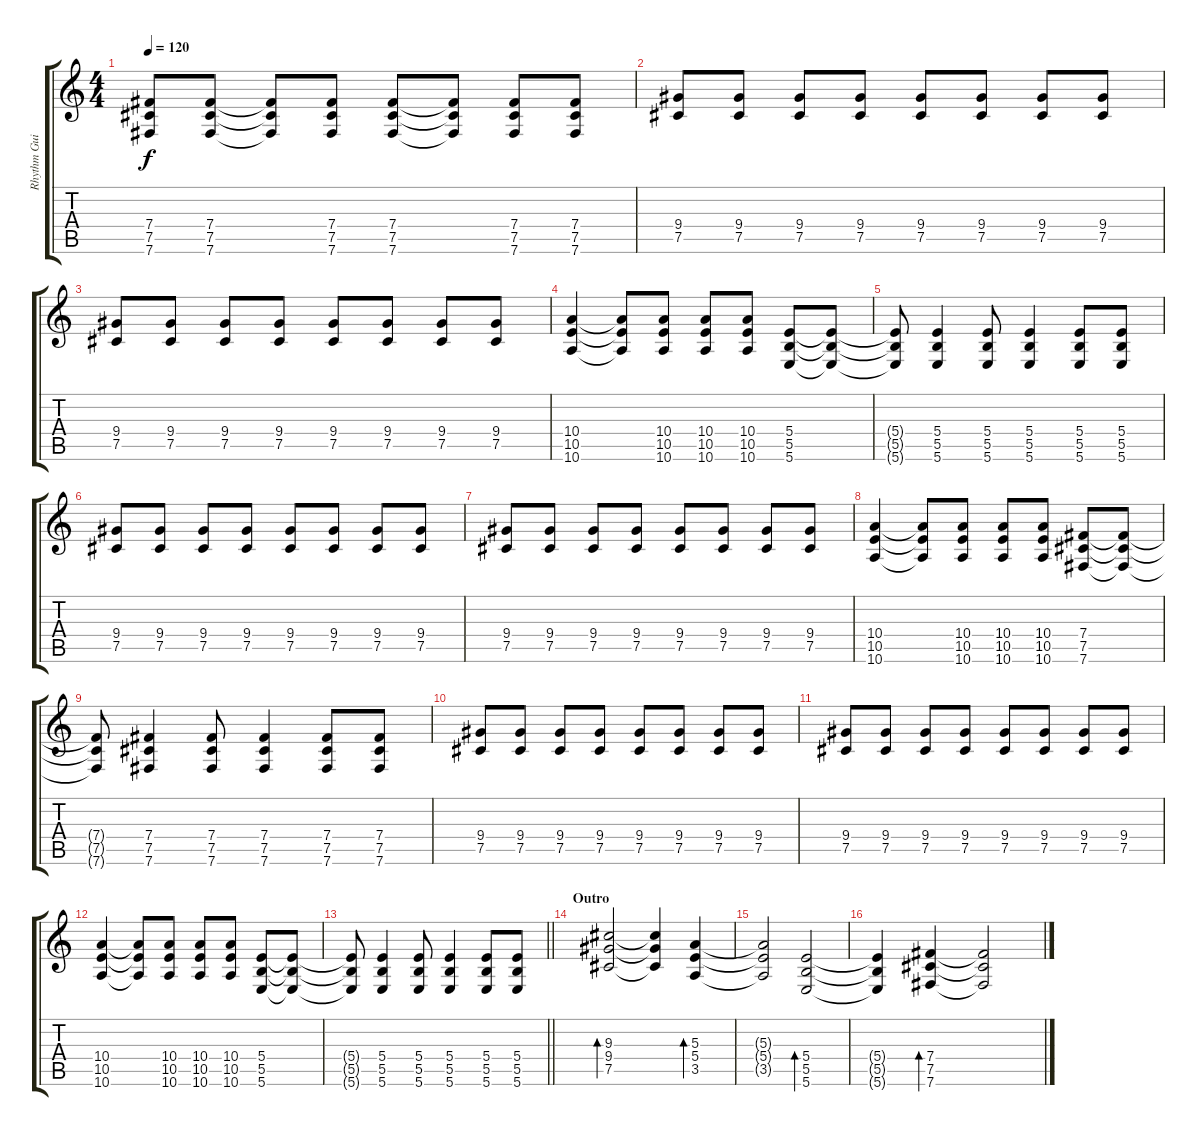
\track ("Rhythm Guitar" "Rhythm Gui") {instrument distortionguitar}
\staff {score tabs}
\tuning (Db4 Ab3 E3 B2 Gb2 B1) {hide}
\ts (4 4)
\tempo 120
\clef g2
\ks c
(7.4{t} 7.5{t} 7.6{t}).8{dy f} (7.4 7.5 7.6).8 (7.4{t} 7.5{t} 7.6{t}).8 (7.4 7.5 7.6).8 (7.4 7.5 7.6).8 (7.4{t} 7.5{t} 7.6{t}).8 (7.4 7.5 7.6).8 (7.4 7.5 7.6).8 |
(9.4 7.5).8 (9.4 7.5).8 (9.4 7.5).8 (9.4 7.5).8 (9.4 7.5).8 (9.4 7.5).8 (9.4 7.5).8 (9.4 7.5).8 |
(9.4 7.5).8 (9.4 7.5).8 (9.4 7.5).8 (9.4 7.5).8 (9.4 7.5).8 (9.4 7.5).8 (9.4 7.5).8 (9.4 7.5).8 |
(10.4 10.5 10.6).4 (10.4{t} 10.5{t} 10.6{t}).8 (10.4 10.5 10.6).8 (10.4 10.5 10.6).8 (10.4 10.5 10.6).8 (5.4 5.5 5.6).8 (5.4{t} 5.5{t} 5.6{t}).8 |
(5.4{t} 5.5{t} 5.6{t}).8 (5.4 5.5 5.6).4 (5.4 5.5 5.6).8 (5.4 5.5 5.6).4 (5.4 5.5 5.6).8 (5.4 5.5 5.6).8 |
(9.4 7.5).8 (9.4 7.5).8 (9.4 7.5).8 (9.4 7.5).8 (9.4 7.5).8 (9.4 7.5).8 (9.4 7.5).8 (9.4 7.5).8 |
(9.4 7.5).8 (9.4 7.5).8 (9.4 7.5).8 (9.4 7.5).8 (9.4 7.5).8 (9.4 7.5).8 (9.4 7.5).8 (9.4 7.5).8 |
(10.4 10.5 10.6).4 (10.4{t} 10.5{t} 10.6{t}).8 (10.4 10.5 10.6).8 (10.4 10.5 10.6).8 (10.4 10.5 10.6).8 (7.4 7.5 7.6).8 (7.4{t} 7.5{t} 7.6{t}).8 |
(7.4{t} 7.5{t} 7.6{t}).8 (7.4 7.5 7.6).4 (7.4 7.5 7.6).8 (7.4 7.5 7.6).4 (7.4 7.5 7.6).8 (7.4 7.5 7.6).8 |
(9.4 7.5).8 (9.4 7.5).8 (9.4 7.5).8 (9.4 7.5).8 (9.4 7.5).8 (9.4 7.5).8 (9.4 7.5).8 (9.4 7.5).8 |
(9.4 7.5).8 (9.4 7.5).8 (9.4 7.5).8 (9.4 7.5).8 (9.4 7.5).8 (9.4 7.5).8 (9.4 7.5).8 (9.4 7.5).8 |
(10.4 10.5 10.6).4 (10.4{t} 10.5{t} 10.6{t}).8 (10.4 10.5 10.6).8 (10.4 10.5 10.6).8 (10.4 10.5 10.6).8 (5.4 5.5 5.6).8 (5.4{t} 5.5{t} 5.6{t}).8 |
\barLineRight lightlight
(5.4{t} 5.5{t} 5.6{t}).8 (5.4 5.5 5.6).4 (5.4 5.5 5.6).8 (5.4 5.5 5.6).4 (5.4 5.5 5.6).8 (5.4 5.5 5.6).8 |
\section ("" "Outro")
(9.3 9.4 7.5).2{bd 240 volume 16 instrument electricguitarclean} (9.3{t} 9.4{t} 7.5{t}).4 (5.3 5.4 3.5).4{bd 240} |
(5.3{t} 5.4{t} 3.5{t}).2 (5.4 5.5 5.6).2{bd 240} |
(5.4{t} 5.5{t} 5.6{t}).4 (7.4 7.5 7.6).4{bd 240} (7.4{t} 7.5{t} 7.6{t}).2
